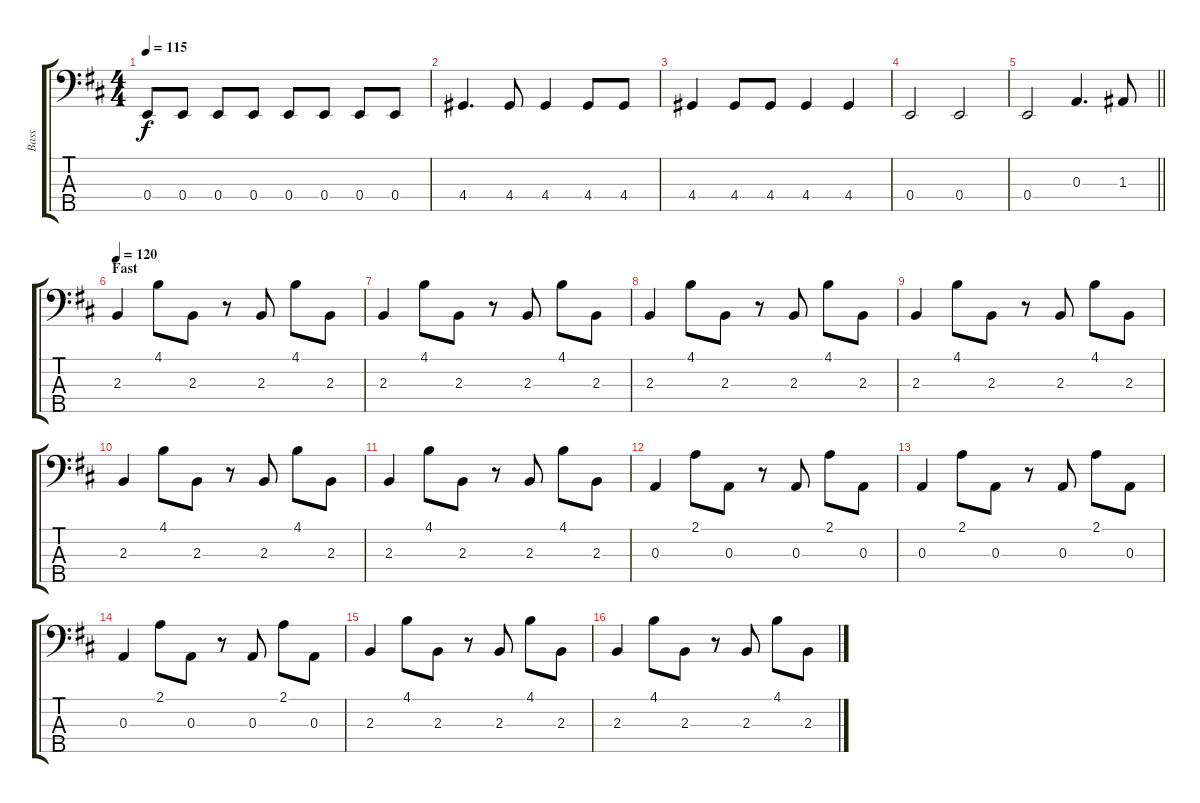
\track ("Bass" "Bass") {instrument fretlessbass}
\staff {score tabs}
\tuning (G2 D2 A1 E1 B0) {hide}
\ts (4 4)
\tempo 115
\clef f4
\ks bminor
0.4.8{dy f} 0.4.8 0.4.8 0.4.8 0.4.8 0.4.8 0.4.8 0.4.8 |
4.4.4{d} 4.4.8 4.4.4 4.4.8 4.4.8 |
4.4.4 4.4.8 4.4.8 4.4.4 4.4.4 |
0.4.2 0.4.2 |
\barLineRight lightlight
0.4.2 0.3.4{d} 1.3.8 |
\section ("" "Fast")
\tempo 120
2.3.4 4.1.8 2.3.8 r.8 2.3.8 4.1.8 2.3.8 |
2.3.4 4.1.8 2.3.8 r.8 2.3.8 4.1.8 2.3.8 |
2.3.4 4.1.8 2.3.8 r.8 2.3.8 4.1.8 2.3.8 |
2.3.4 4.1.8 2.3.8 r.8 2.3.8 4.1.8 2.3.8 |
2.3.4 4.1.8 2.3.8 r.8 2.3.8 4.1.8 2.3.8 |
2.3.4 4.1.8 2.3.8 r.8 2.3.8 4.1.8 2.3.8 |
0.3.4 2.1.8 0.3.8 r.8 0.3.8 2.1.8 0.3.8 |
0.3.4 2.1.8 0.3.8 r.8 0.3.8 2.1.8 0.3.8 |
0.3.4 2.1.8 0.3.8 r.8 0.3.8 2.1.8 0.3.8 |
2.3.4 4.1.8 2.3.8 r.8 2.3.8 4.1.8 2.3.8 |
2.3.4 4.1.8 2.3.8 r.8 2.3.8 4.1.8 2.3.8
